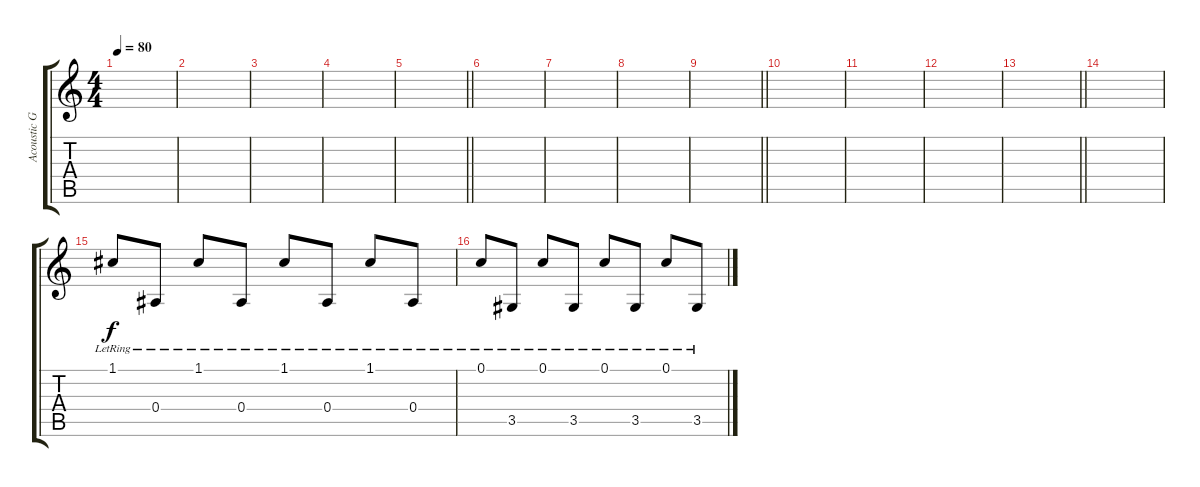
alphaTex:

\track ("Acoustic Guitar" "Acoustic G") {instrument electricguitarclean}
\staff {score tabs}
\tuning (C4 G3 Eb3 Bb2 F2 C2) {hide}
\ts (4 4)
\tempo 80
\clef g2
\ks c
|
|
|
|
\barLineRight lightlight
|
|
|
|
\barLineRight lightlight
|
|
|
|
\barLineRight lightlight
|
|
1.1{lr}.8 0.4{lr}.8 1.1{lr}.8 0.4{lr}.8 1.1{lr}.8 0.4{lr}.8 1.1{lr}.8 0.4{lr}.8 |
0.1{lr}.8 3.5{lr}.8 0.1{lr}.8 3.5{lr}.8 0.1{lr}.8 3.5{lr}.8 0.1{lr}.8 3.5{lr}.8
